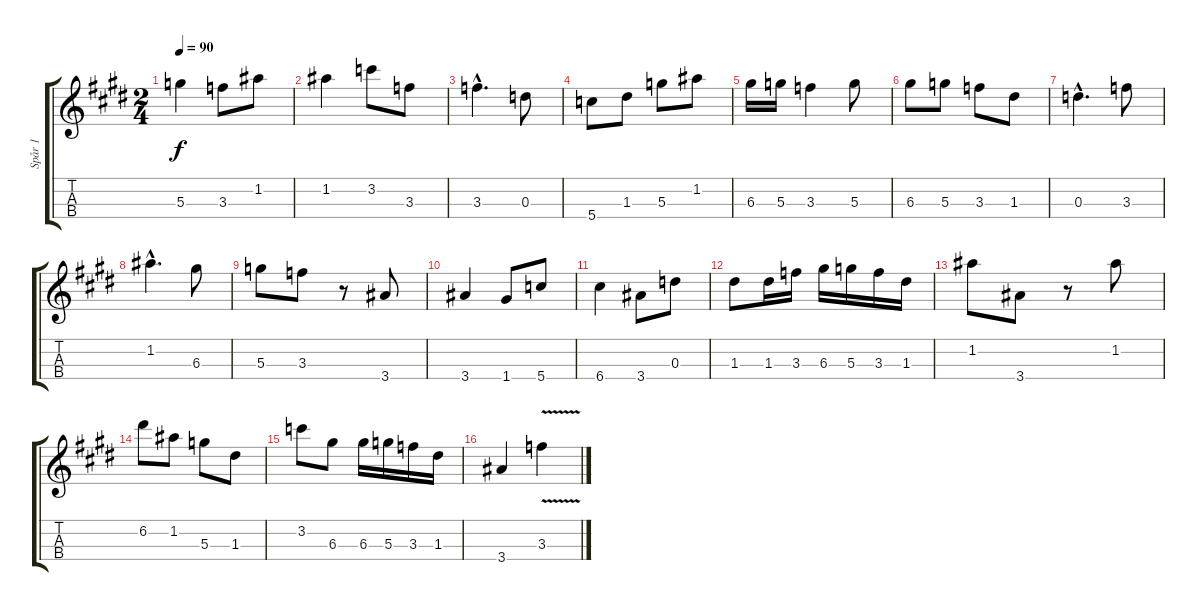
\track ("Spår 1" "Spår 1") {instrument acousticguitarnylon}
\staff {score tabs}
\tuning (E5 A4 D4 G3) {hide}
\ts (2 4)
\tempo 90
\clef g2
\ks e
5.3.4{dy f} 3.3.8 1.2.8 |
1.2.4 3.2.8 3.3.8 |
3.3{hac}.4{d} 0.3.8 |
5.4.8 1.3.8 5.3.8 1.2.8 |
6.3.16 5.3.16 3.3.4 5.3.8 |
6.3.8 5.3.8 3.3.8 1.3.8 |
0.3{hac}.4{d} 3.3.8 |
1.2{hac}.4{d} 6.3.8 |
5.3.8 3.3.8 r.8 3.4.8 |
3.4.4 1.4.8 5.4.8 |
6.4.4 3.4.8 0.3.8 |
1.3.8 1.3.16 3.3.16 6.3.16 5.3.16 3.3.16 1.3.16 |
1.2.8 3.4.8 r.8 1.2.8 |
6.2.8 1.2.8 5.3.8 1.3.8 |
3.2.8 6.3.8 6.3.16 5.3.16 3.3.16 1.3.16 |
3.4.4 3.3{v}.4
